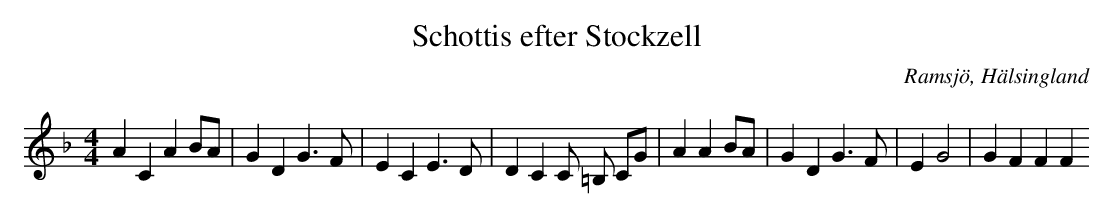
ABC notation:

X:1
T: Schottis efter Stockzell
O: Ramsjö, Hälsingland
M: 4/4
L: 1/8
K: F
A2 C2 A2 BA|G2 D2 G2>F2|E2 C2 E2>D2|D2 C2 C =B, CG|A2 A2 BA|G2 D2 G2>F2|E2 G4|G2 F2 F2 F2
